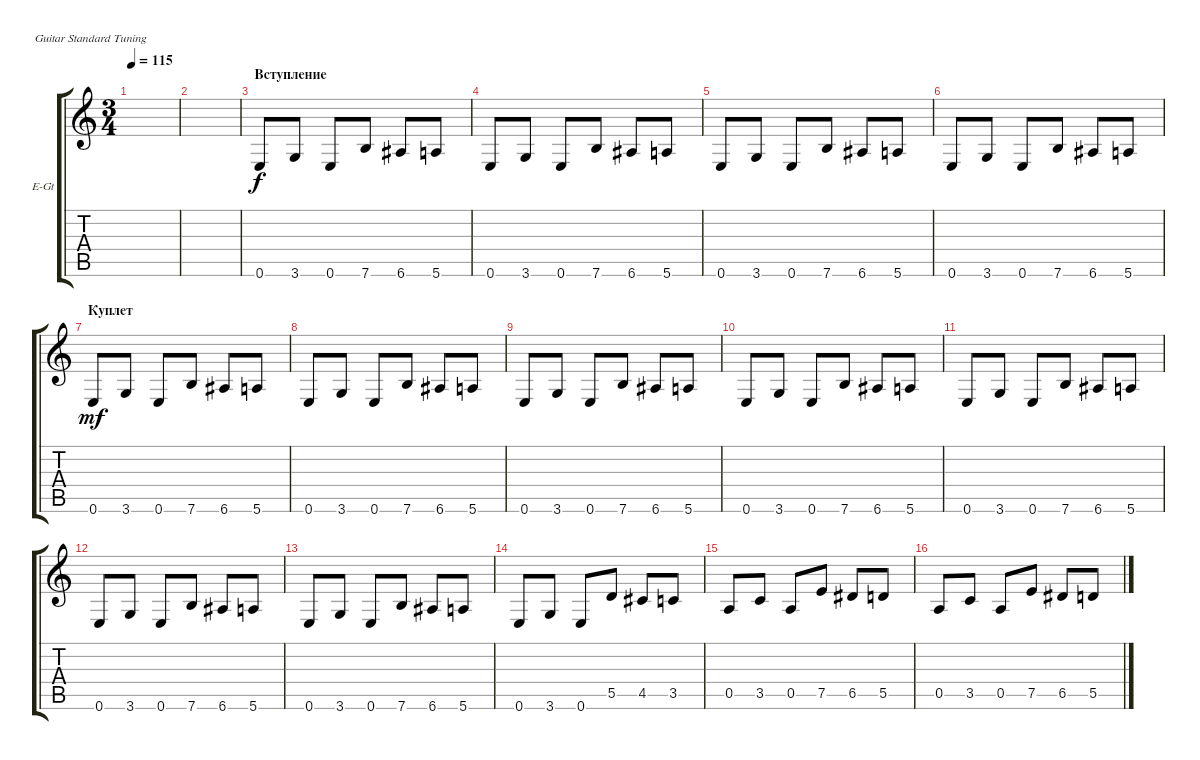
\defaultSystemsLayout 4
\bracketExtendMode groupsimilarinstruments
\firstSystemTrackNameOrientation horizontal
\otherSystemsTrackNameOrientation horizontal
\track ("Г. Каспарян" "E-Gt") {mute instrument electricguitarclean}
\staff {score tabs}
\tuning (E4 B3 G3 D3 A2 E2)
\ts (3 4)
\tempo 115
\clef g2
\ks c
|
|
\section ("" "Вступление")
0.6.8 3.6.8 0.6.8 7.6.8 6.6.8 5.6.8 |
0.6.8 3.6.8 0.6.8 7.6.8 6.6.8 5.6.8 |
0.6.8 3.6.8 0.6.8 7.6.8 6.6.8 5.6.8 |
0.6.8 3.6.8 0.6.8 7.6.8 6.6.8 5.6.8 |
\section ("" "Куплет")
0.6.8{dy mf} 3.6.8 0.6.8 7.6.8 6.6.8 5.6.8 |
0.6.8 3.6.8 0.6.8 7.6.8 6.6.8 5.6.8 |
0.6.8 3.6.8 0.6.8 7.6.8 6.6.8 5.6.8 |
0.6.8 3.6.8 0.6.8 7.6.8 6.6.8 5.6.8 |
0.6.8 3.6.8 0.6.8 7.6.8 6.6.8 5.6.8 |
0.6.8 3.6.8 0.6.8 7.6.8 6.6.8 5.6.8 |
0.6.8 3.6.8 0.6.8 7.6.8 6.6.8 5.6.8 |
0.6.8 3.6.8 0.6.8 5.5.8 4.5.8 3.5.8 |
0.5.8 3.5.8 0.5.8 7.5.8 6.5.8 5.5.8 |
0.5.8 3.5.8 0.5.8 7.5.8 6.5.8 5.5.8
